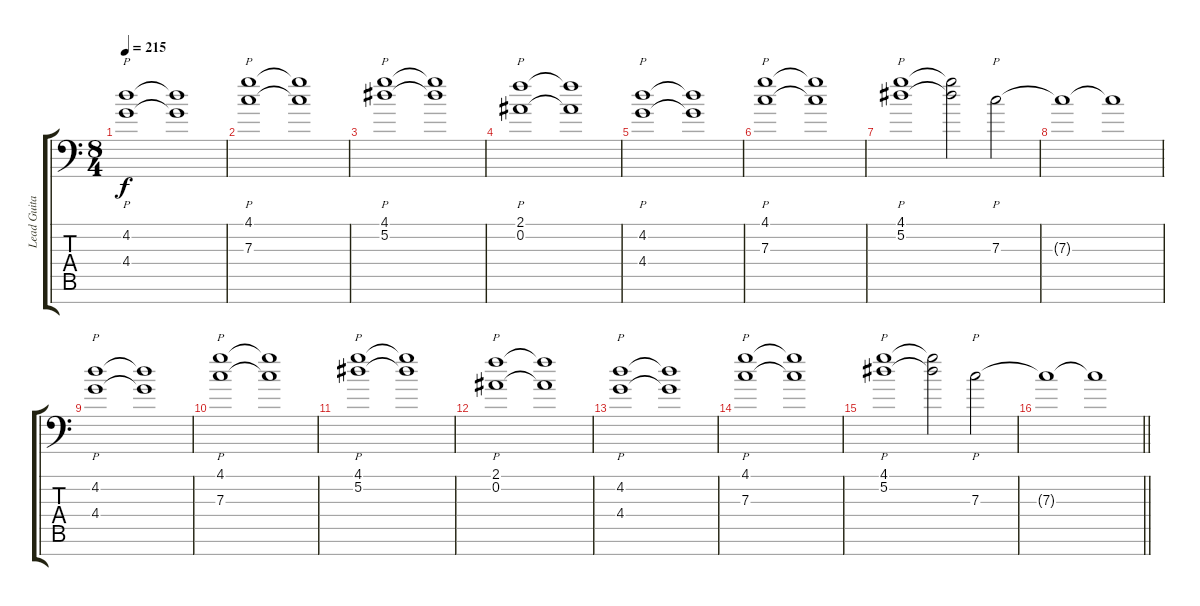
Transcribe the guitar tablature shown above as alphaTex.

\track ("Lead Guitar #1" "Lead Guita") {instrument electricguitarmuted}
\staff {score tabs}
\tuning (Eb4 Bb3 F3 Eb3 Bb2 F2 Bb1) {hide}
\ts (8 4)
\section ("" "")
\tempo 215
\clef f4
\ks c
(4.2 4.4).1{p dy f} (4.2{t} 4.4{t}).1 |
(4.1 7.3).1{p} (4.1{t} 7.3{t}).1 |
(4.1 5.2).1{p} (4.1{t} 5.2{t}).1 |
(2.1 0.2).1{p} (2.1{t} 0.2{t}).1 |
(4.2 4.4).1{p} (4.2{t} 4.4{t}).1 |
(4.1 7.3).1{p} (4.1{t} 7.3{t}).1 |
(4.1 5.2).1{p} (4.1{t} 5.2{t}).2 7.3.2{p} |
7.3{t}.1 7.3{t}.1 |
(4.2 4.4).1{p} (4.2{t} 4.4{t}).1 |
(4.1 7.3).1{p} (4.1{t} 7.3{t}).1 |
(4.1 5.2).1{p} (4.1{t} 5.2{t}).1 |
(2.1 0.2).1{p} (2.1{t} 0.2{t}).1 |
(4.2 4.4).1{p} (4.2{t} 4.4{t}).1 |
(4.1 7.3).1{p} (4.1{t} 7.3{t}).1 |
(4.1 5.2).1{p} (4.1{t} 5.2{t}).2 7.3.2{p} |
\barLineRight lightlight
7.3{t}.1 7.3{t}.1
